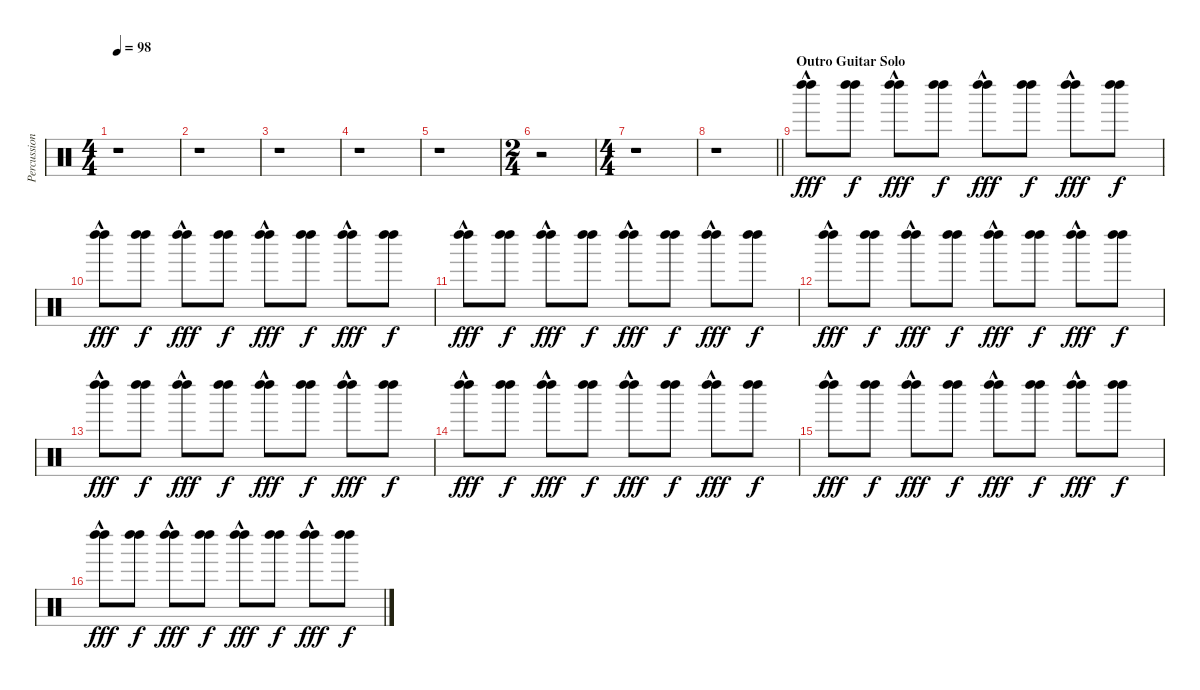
\track ("Percussion -- Steven Tyler" "Percussion") {instrument percussion}
\staff {score}
\articulation defaults
\ts (4 4)
\tempo 98
\clef neutral
\ks c
r.1{dy fff} |
r.1 |
r.1 |
r.1 |
r.1 |
\ts (2 4)
r.2 |
\ts (4 4)
r.1 |
\barLineRight lightlight
r.1 |
\section ("" "Outro Guitar Solo")
("Left Maraca (hit)"{hac} "Left Maraca (hit)"{hac}).8 ("Left Maraca (hit)" "Left Maraca (hit)").8{dy f} ("Left Maraca (hit)"{hac} "Left Maraca (hit)"{hac}).8{dy fff} ("Left Maraca (hit)" "Left Maraca (hit)").8{dy f} ("Left Maraca (hit)"{hac} "Left Maraca (hit)"{hac}).8{dy fff} ("Left Maraca (hit)" "Left Maraca (hit)").8{dy f} ("Left Maraca (hit)"{hac} "Left Maraca (hit)"{hac}).8{dy fff} ("Left Maraca (hit)" "Left Maraca (hit)").8{dy f} |
("Left Maraca (hit)"{hac} "Left Maraca (hit)"{hac}).8{dy fff} ("Left Maraca (hit)" "Left Maraca (hit)").8{dy f} ("Left Maraca (hit)"{hac} "Left Maraca (hit)"{hac}).8{dy fff} ("Left Maraca (hit)" "Left Maraca (hit)").8{dy f} ("Left Maraca (hit)"{hac} "Left Maraca (hit)"{hac}).8{dy fff} ("Left Maraca (hit)" "Left Maraca (hit)").8{dy f} ("Left Maraca (hit)"{hac} "Left Maraca (hit)"{hac}).8{dy fff} ("Left Maraca (hit)" "Left Maraca (hit)").8{dy f} |
("Left Maraca (hit)"{hac} "Left Maraca (hit)"{hac}).8{dy fff} ("Left Maraca (hit)" "Left Maraca (hit)").8{dy f} ("Left Maraca (hit)"{hac} "Left Maraca (hit)"{hac}).8{dy fff} ("Left Maraca (hit)" "Left Maraca (hit)").8{dy f} ("Left Maraca (hit)"{hac} "Left Maraca (hit)"{hac}).8{dy fff} ("Left Maraca (hit)" "Left Maraca (hit)").8{dy f} ("Left Maraca (hit)"{hac} "Left Maraca (hit)"{hac}).8{dy fff} ("Left Maraca (hit)" "Left Maraca (hit)").8{dy f} |
("Left Maraca (hit)"{hac} "Left Maraca (hit)"{hac}).8{dy fff} ("Left Maraca (hit)" "Left Maraca (hit)").8{dy f} ("Left Maraca (hit)"{hac} "Left Maraca (hit)"{hac}).8{dy fff} ("Left Maraca (hit)" "Left Maraca (hit)").8{dy f} ("Left Maraca (hit)"{hac} "Left Maraca (hit)"{hac}).8{dy fff} ("Left Maraca (hit)" "Left Maraca (hit)").8{dy f} ("Left Maraca (hit)"{hac} "Left Maraca (hit)"{hac}).8{dy fff} ("Left Maraca (hit)" "Left Maraca (hit)").8{dy f} |
("Left Maraca (hit)"{hac} "Left Maraca (hit)"{hac}).8{dy fff} ("Left Maraca (hit)" "Left Maraca (hit)").8{dy f} ("Left Maraca (hit)"{hac} "Left Maraca (hit)"{hac}).8{dy fff} ("Left Maraca (hit)" "Left Maraca (hit)").8{dy f} ("Left Maraca (hit)"{hac} "Left Maraca (hit)"{hac}).8{dy fff} ("Left Maraca (hit)" "Left Maraca (hit)").8{dy f} ("Left Maraca (hit)"{hac} "Left Maraca (hit)"{hac}).8{dy fff} ("Left Maraca (hit)" "Left Maraca (hit)").8{dy f} |
("Left Maraca (hit)"{hac} "Left Maraca (hit)"{hac}).8{dy fff} ("Left Maraca (hit)" "Left Maraca (hit)").8{dy f} ("Left Maraca (hit)"{hac} "Left Maraca (hit)"{hac}).8{dy fff} ("Left Maraca (hit)" "Left Maraca (hit)").8{dy f} ("Left Maraca (hit)"{hac} "Left Maraca (hit)"{hac}).8{dy fff} ("Left Maraca (hit)" "Left Maraca (hit)").8{dy f} ("Left Maraca (hit)"{hac} "Left Maraca (hit)"{hac}).8{dy fff} ("Left Maraca (hit)" "Left Maraca (hit)").8{dy f} |
("Left Maraca (hit)"{hac} "Left Maraca (hit)"{hac}).8{dy fff} ("Left Maraca (hit)" "Left Maraca (hit)").8{dy f} ("Left Maraca (hit)"{hac} "Left Maraca (hit)"{hac}).8{dy fff} ("Left Maraca (hit)" "Left Maraca (hit)").8{dy f} ("Left Maraca (hit)"{hac} "Left Maraca (hit)"{hac}).8{dy fff} ("Left Maraca (hit)" "Left Maraca (hit)").8{dy f} ("Left Maraca (hit)"{hac} "Left Maraca (hit)"{hac}).8{dy fff} ("Left Maraca (hit)" "Left Maraca (hit)").8{dy f} |
("Left Maraca (hit)"{hac} "Left Maraca (hit)"{hac}).8{dy fff} ("Left Maraca (hit)" "Left Maraca (hit)").8{dy f} ("Left Maraca (hit)"{hac} "Left Maraca (hit)"{hac}).8{dy fff} ("Left Maraca (hit)" "Left Maraca (hit)").8{dy f} ("Left Maraca (hit)"{hac} "Left Maraca (hit)"{hac}).8{dy fff} ("Left Maraca (hit)" "Left Maraca (hit)").8{dy f} ("Left Maraca (hit)"{hac} "Left Maraca (hit)"{hac}).8{dy fff} ("Left Maraca (hit)" "Left Maraca (hit)").8{dy f}
